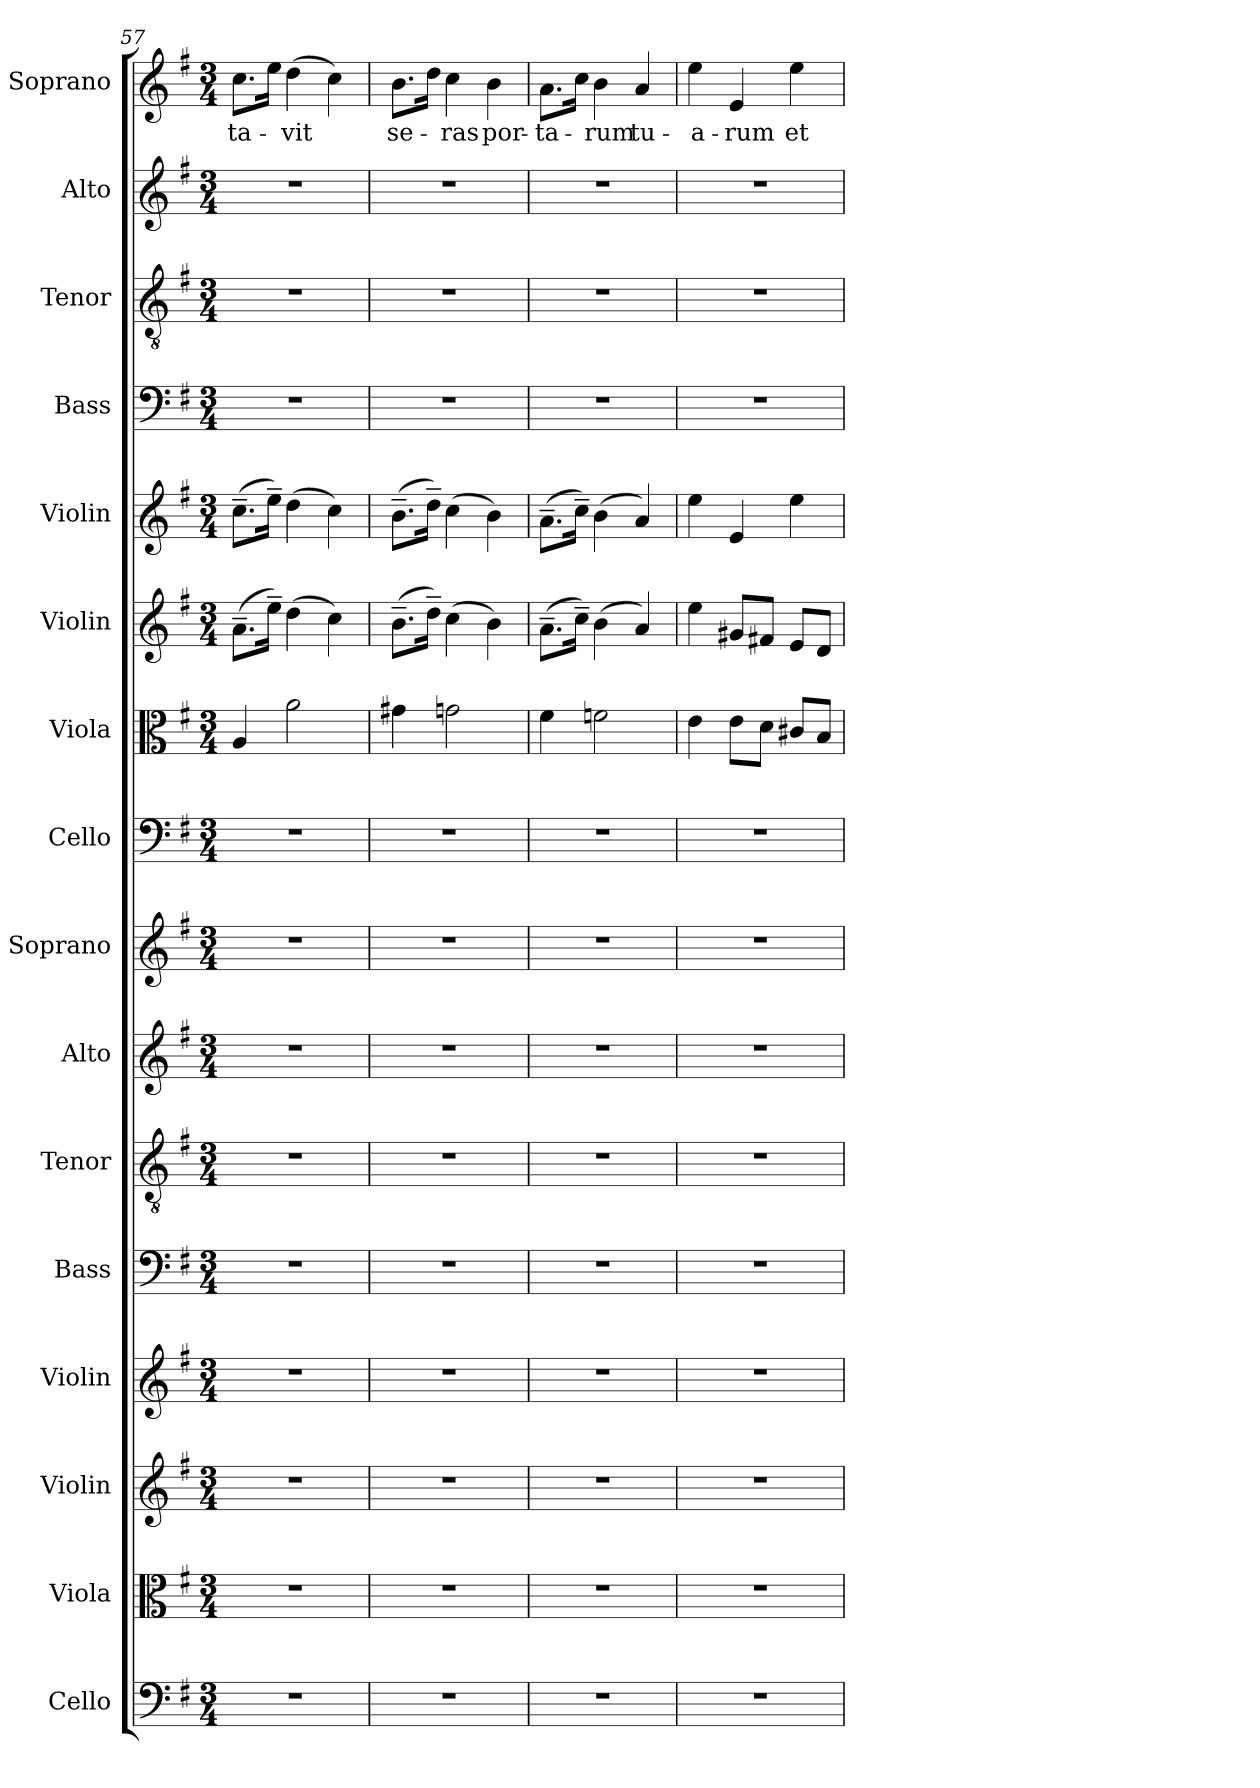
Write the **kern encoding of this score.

**kern	**kern	**kern	**kern	**kern	**kern	**kern	**kern	**kern	**kern	**kern	**kern	**kern	**kern	**kern	**kern	**text
*part16	*part15	*part14	*part13	*part12	*part11	*part10	*part9	*part8	*part7	*part6	*part5	*part4	*part3	*part2	*part1	*part1
*staff16	*staff15	*staff14	*staff13	*staff12	*staff11	*staff10	*staff9	*staff8	*staff7	*staff6	*staff5	*staff4	*staff3	*staff2	*staff1	*staff1
*I"Cello	*I"Viola	*I"Violin	*I"Violin	*I"Bass	*I"Tenor	*I"Alto	*I"Soprano	*I"Cello	*I"Viola	*I"Violin	*I"Violin	*I"Bass	*I"Tenor	*I"Alto	*I"Soprano	*
*	*I'Vla.	*I'Vln.	*I'Vln.	*I'B	*I'T	*I'A	*I'S	*	*I'Vla.	*I'Vln.	*I'Vln.	*I'B	*I'T	*I'A	*I'S	*
!!LO:PB:g=z
*clefF4	*clefC3	*clefG2	*clefG2	*clefF4	*clefGv2	*clefG2	*clefG2	*clefF4	*clefC3	*clefG2	*clefG2	*clefF4	*clefGv2	*clefG2	*clefG2	*
*k[f#]	*k[f#]	*k[f#]	*k[f#]	*k[f#]	*k[f#]	*k[f#]	*k[f#]	*k[f#]	*k[f#]	*k[f#]	*k[f#]	*k[f#]	*k[f#]	*k[f#]	*k[f#]	*
*e:	*e:	*e:	*e:	*e:	*e:	*e:	*e:	*e:	*e:	*e:	*e:	*e:	*e:	*e:	*e:	*
*M3/4	*M3/4	*M3/4	*M3/4	*M3/4	*M3/4	*M3/4	*M3/4	*M3/4	*M3/4	*M3/4	*M3/4	*M3/4	*M3/4	*M3/4	*M3/4	*
=57	=57	=57	=57	=57	=57	=57	=57	=57	=57	=57	=57	=57	=57	=57	=57	=57
!	!	!	!	!	!	!	!	!	!	!	!	!	!	!	!	!LO:LY:b
2.r	2.r	2.r	2.r	2.r	2.r	2.r	2.r	2.r	4A/	(>8.a~>\L	(>8.cc~>\L	2.r	2.r	2.r	8.cc\L	-ta-
.	.	.	.	.	.	.	.	.	.	16ee~>\Jk)	16ee~>\Jk)	.	.	.	16ee\Jk	.
!	!	!	!	!	!	!	!	!	!	!	!	!	!	!	!	!LO:LY:b
.	.	.	.	.	.	.	.	.	2a\	(>4dd\	(>4dd\	.	.	.	(>4dd\	-vit
.	.	.	.	.	.	.	.	.	.	4cc\)	4cc\)	.	.	.	4cc\)	.
=58	=58	=58	=58	=58	=58	=58	=58	=58	=58	=58	=58	=58	=58	=58	=58	=58
!	!	!	!	!	!	!	!	!	!	!	!	!	!	!	!	!LO:LY:b
2.r	2.r	2.r	2.r	2.r	2.r	2.r	2.r	2.r	4g#X\	(>8.b~>\L	(>8.b~>\L	2.r	2.r	2.r	8.b\L	se-
.	.	.	.	.	.	.	.	.	.	16dd~>\Jk)	16dd~>\Jk)	.	.	.	16dd\Jk	.
!	!	!	!	!	!	!	!	!	!	!	!	!	!	!	!	!LO:LY:b
.	.	.	.	.	.	.	.	.	2gn\	(>4cc\	(>4cc\	.	.	.	4cc\	-ras
!	!	!	!	!	!	!	!	!	!	!	!	!	!	!	!	!LO:LY:b
.	.	.	.	.	.	.	.	.	.	4b\)	4b\)	.	.	.	4b\	por-
=59	=59	=59	=59	=59	=59	=59	=59	=59	=59	=59	=59	=59	=59	=59	=59	=59
!	!	!	!	!	!	!	!	!	!	!	!	!	!	!	!	!LO:LY:b
2.r	2.r	2.r	2.r	2.r	2.r	2.r	2.r	2.r	4f#\	(>8.a~>\L	(>8.a~>\L	2.r	2.r	2.r	8.a\L	-ta-
.	.	.	.	.	.	.	.	.	.	16cc~>\Jk)	16cc~>\Jk)	.	.	.	16cc\Jk	.
!	!	!	!	!	!	!	!	!	!	!	!	!	!	!	!	!LO:LY:b
.	.	.	.	.	.	.	.	.	2fn\	(>4b\	(>4b\	.	.	.	4b\	-rum
!	!	!	!	!	!	!	!	!	!	!	!	!	!	!	!	!LO:LY:b
.	.	.	.	.	.	.	.	.	.	4a/)	4a/)	.	.	.	4a/	tu-
=60	=60	=60	=60	=60	=60	=60	=60	=60	=60	=60	=60	=60	=60	=60	=60	=60
!	!	!	!	!	!	!	!	!	!	!	!	!	!	!	!	!LO:LY:b
2.r	2.r	2.r	2.r	2.r	2.r	2.r	2.r	2.r	4e\	4ee\	4ee\	2.r	2.r	2.r	4ee\	-a-
!	!	!	!	!	!	!	!	!	!	!	!	!	!	!	!	!LO:LY:b
.	.	.	.	.	.	.	.	.	8e\L	8g#X/L	4e/	.	.	.	4e/	-rum
.	.	.	.	.	.	.	.	.	8d\J	8f#X/J	.	.	.	.	.	.
!	!	!	!	!	!	!	!	!	!	!	!	!	!	!	!	!LO:LY:b
.	.	.	.	.	.	.	.	.	8c#X/L	8e/L	4ee\	.	.	.	4ee\	et
.	.	.	.	.	.	.	.	.	8B/J	8d/J	.	.	.	.	.	.
=	=	=	=	=	=	=	=	=	=	=	=	=	=	=	=	=
*-	*-	*-	*-	*-	*-	*-	*-	*-	*-	*-	*-	*-	*-	*-	*-	*-
